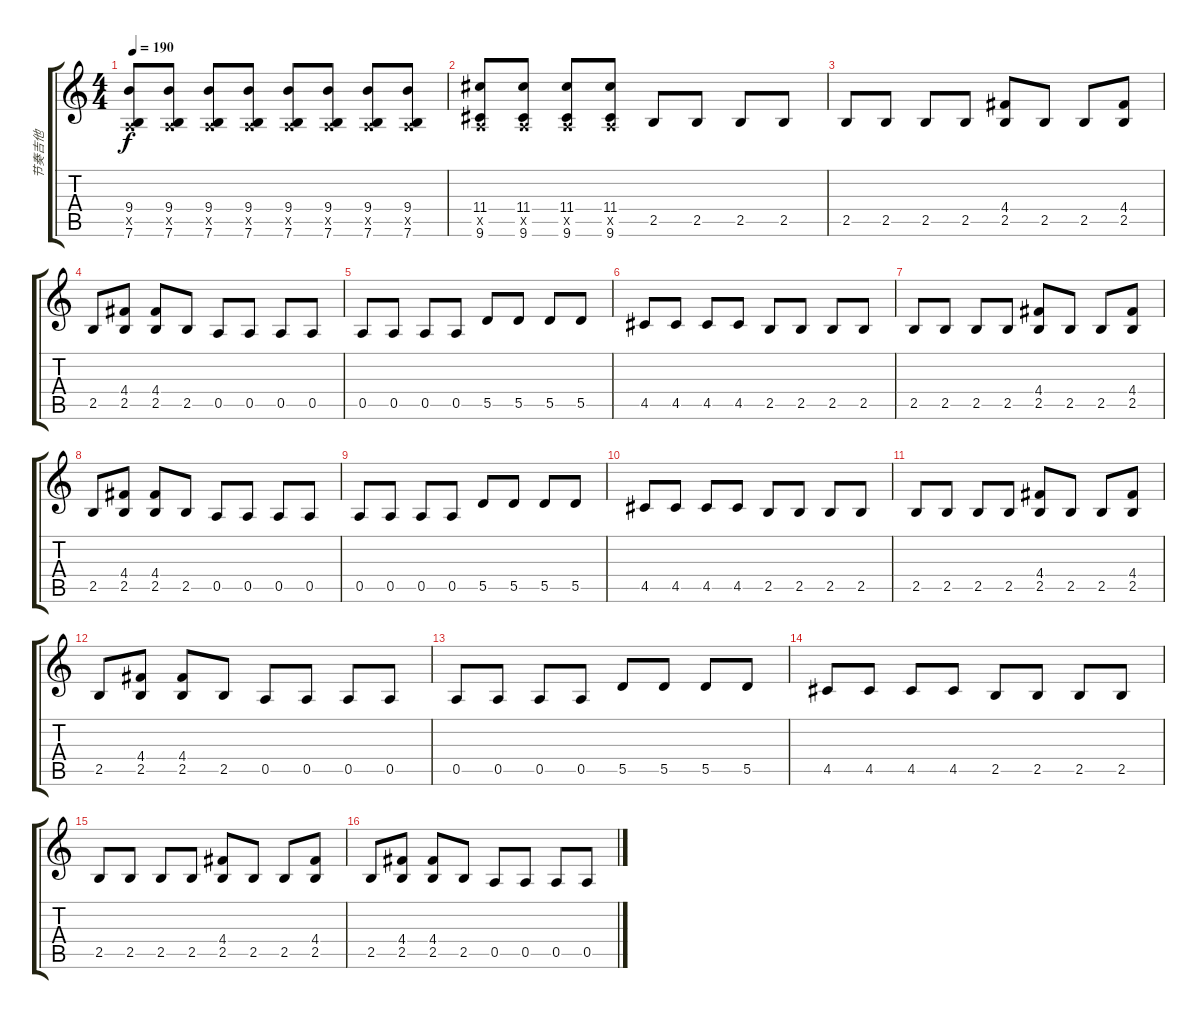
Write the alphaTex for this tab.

\track ("节奏吉他" "节奏吉他") {instrument distortionguitar}
\staff {score tabs}
\tuning (E4 B3 G3 D3 A2 E2) {hide}
\ts (4 4)
\tempo 190
\clef g2
\ks c
(9.4 0.5{x} 7.6).8{dy f} (9.4 0.5{x} 7.6).8 (9.4 0.5{x} 7.6).8 (9.4 0.5{x} 7.6).8 (9.4 0.5{x} 7.6).8 (9.4 0.5{x} 7.6).8 (9.4 0.5{x} 7.6).8 (9.4 0.5{x} 7.6).8 |
(11.4 0.5{x} 9.6).8 (11.4 0.5{x} 9.6).8 (11.4 0.5{x} 9.6).8 (11.4 0.5{x} 9.6).8 2.5.8 2.5.8 2.5.8 2.5.8 |
2.5.8 2.5.8 2.5.8 2.5.8 (4.4 2.5).8 2.5.8 2.5.8 (4.4 2.5).8 |
2.5.8 (4.4 2.5).8 (4.4 2.5).8 2.5.8 0.5.8 0.5.8 0.5.8 0.5.8 |
0.5.8 0.5.8 0.5.8 0.5.8 5.5.8 5.5.8 5.5.8 5.5.8 |
4.5.8 4.5.8 4.5.8 4.5.8 2.5.8 2.5.8 2.5.8 2.5.8 |
2.5.8 2.5.8 2.5.8 2.5.8 (4.4 2.5).8 2.5.8 2.5.8 (4.4 2.5).8 |
2.5.8 (4.4 2.5).8 (4.4 2.5).8 2.5.8 0.5.8 0.5.8 0.5.8 0.5.8 |
0.5.8 0.5.8 0.5.8 0.5.8 5.5.8 5.5.8 5.5.8 5.5.8 |
4.5.8 4.5.8 4.5.8 4.5.8 2.5.8 2.5.8 2.5.8 2.5.8 |
2.5.8 2.5.8 2.5.8 2.5.8 (4.4 2.5).8 2.5.8 2.5.8 (4.4 2.5).8 |
2.5.8 (4.4 2.5).8 (4.4 2.5).8 2.5.8 0.5.8 0.5.8 0.5.8 0.5.8 |
0.5.8 0.5.8 0.5.8 0.5.8 5.5.8 5.5.8 5.5.8 5.5.8 |
4.5.8 4.5.8 4.5.8 4.5.8 2.5.8 2.5.8 2.5.8 2.5.8 |
2.5.8 2.5.8 2.5.8 2.5.8 (4.4 2.5).8 2.5.8 2.5.8 (4.4 2.5).8 |
2.5.8 (4.4 2.5).8 (4.4 2.5).8 2.5.8 0.5.8 0.5.8 0.5.8 0.5.8
